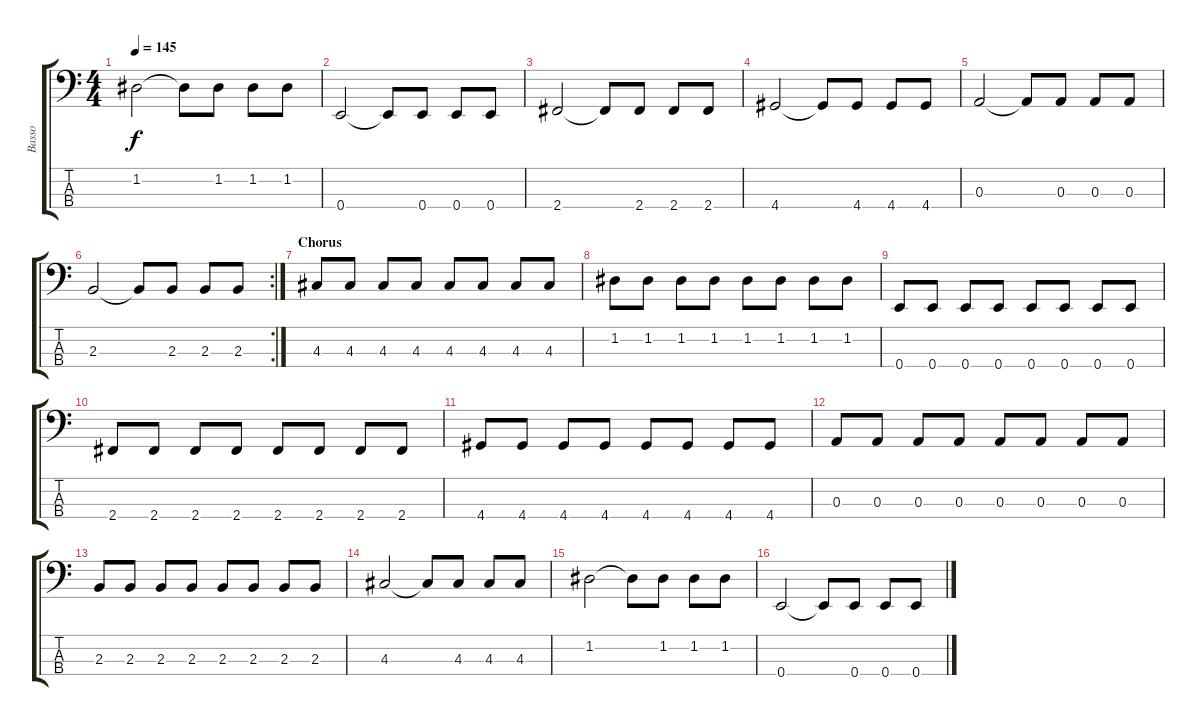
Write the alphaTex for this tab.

\track ("Basso" "Basso") {instrument electricbassfinger}
\staff {score tabs}
\tuning (G2 D2 A1 E1) {hide}
\ts (4 4)
\tempo 145
\clef f4
\ks c
1.2.2{dy f} 1.2{t}.8 1.2.8 1.2.8 1.2.8 |
0.4.2 0.4{t}.8 0.4.8 0.4.8 0.4.8 |
2.4.2 2.4{t}.8 2.4.8 2.4.8 2.4.8 |
4.4.2 4.4{t}.8 4.4.8 4.4.8 4.4.8 |
0.3.2 0.3{t}.8 0.3.8 0.3.8 0.3.8 |
\rc 2
2.3.2 2.3{t}.8 2.3.8 2.3.8 2.3.8 |
\section ("" "Chorus")
4.3.8 4.3.8 4.3.8 4.3.8 4.3.8 4.3.8 4.3.8 4.3.8 |
1.2.8 1.2.8 1.2.8 1.2.8 1.2.8 1.2.8 1.2.8 1.2.8 |
0.4.8 0.4.8 0.4.8 0.4.8 0.4.8 0.4.8 0.4.8 0.4.8 |
2.4.8 2.4.8 2.4.8 2.4.8 2.4.8 2.4.8 2.4.8 2.4.8 |
4.4.8 4.4.8 4.4.8 4.4.8 4.4.8 4.4.8 4.4.8 4.4.8 |
0.3.8 0.3.8 0.3.8 0.3.8 0.3.8 0.3.8 0.3.8 0.3.8 |
2.3.8 2.3.8 2.3.8 2.3.8 2.3.8 2.3.8 2.3.8 2.3.8 |
4.3.2 4.3{t}.8 4.3.8 4.3.8 4.3.8 |
1.2.2 1.2{t}.8 1.2.8 1.2.8 1.2.8 |
0.4.2 0.4{t}.8 0.4.8 0.4.8 0.4.8
